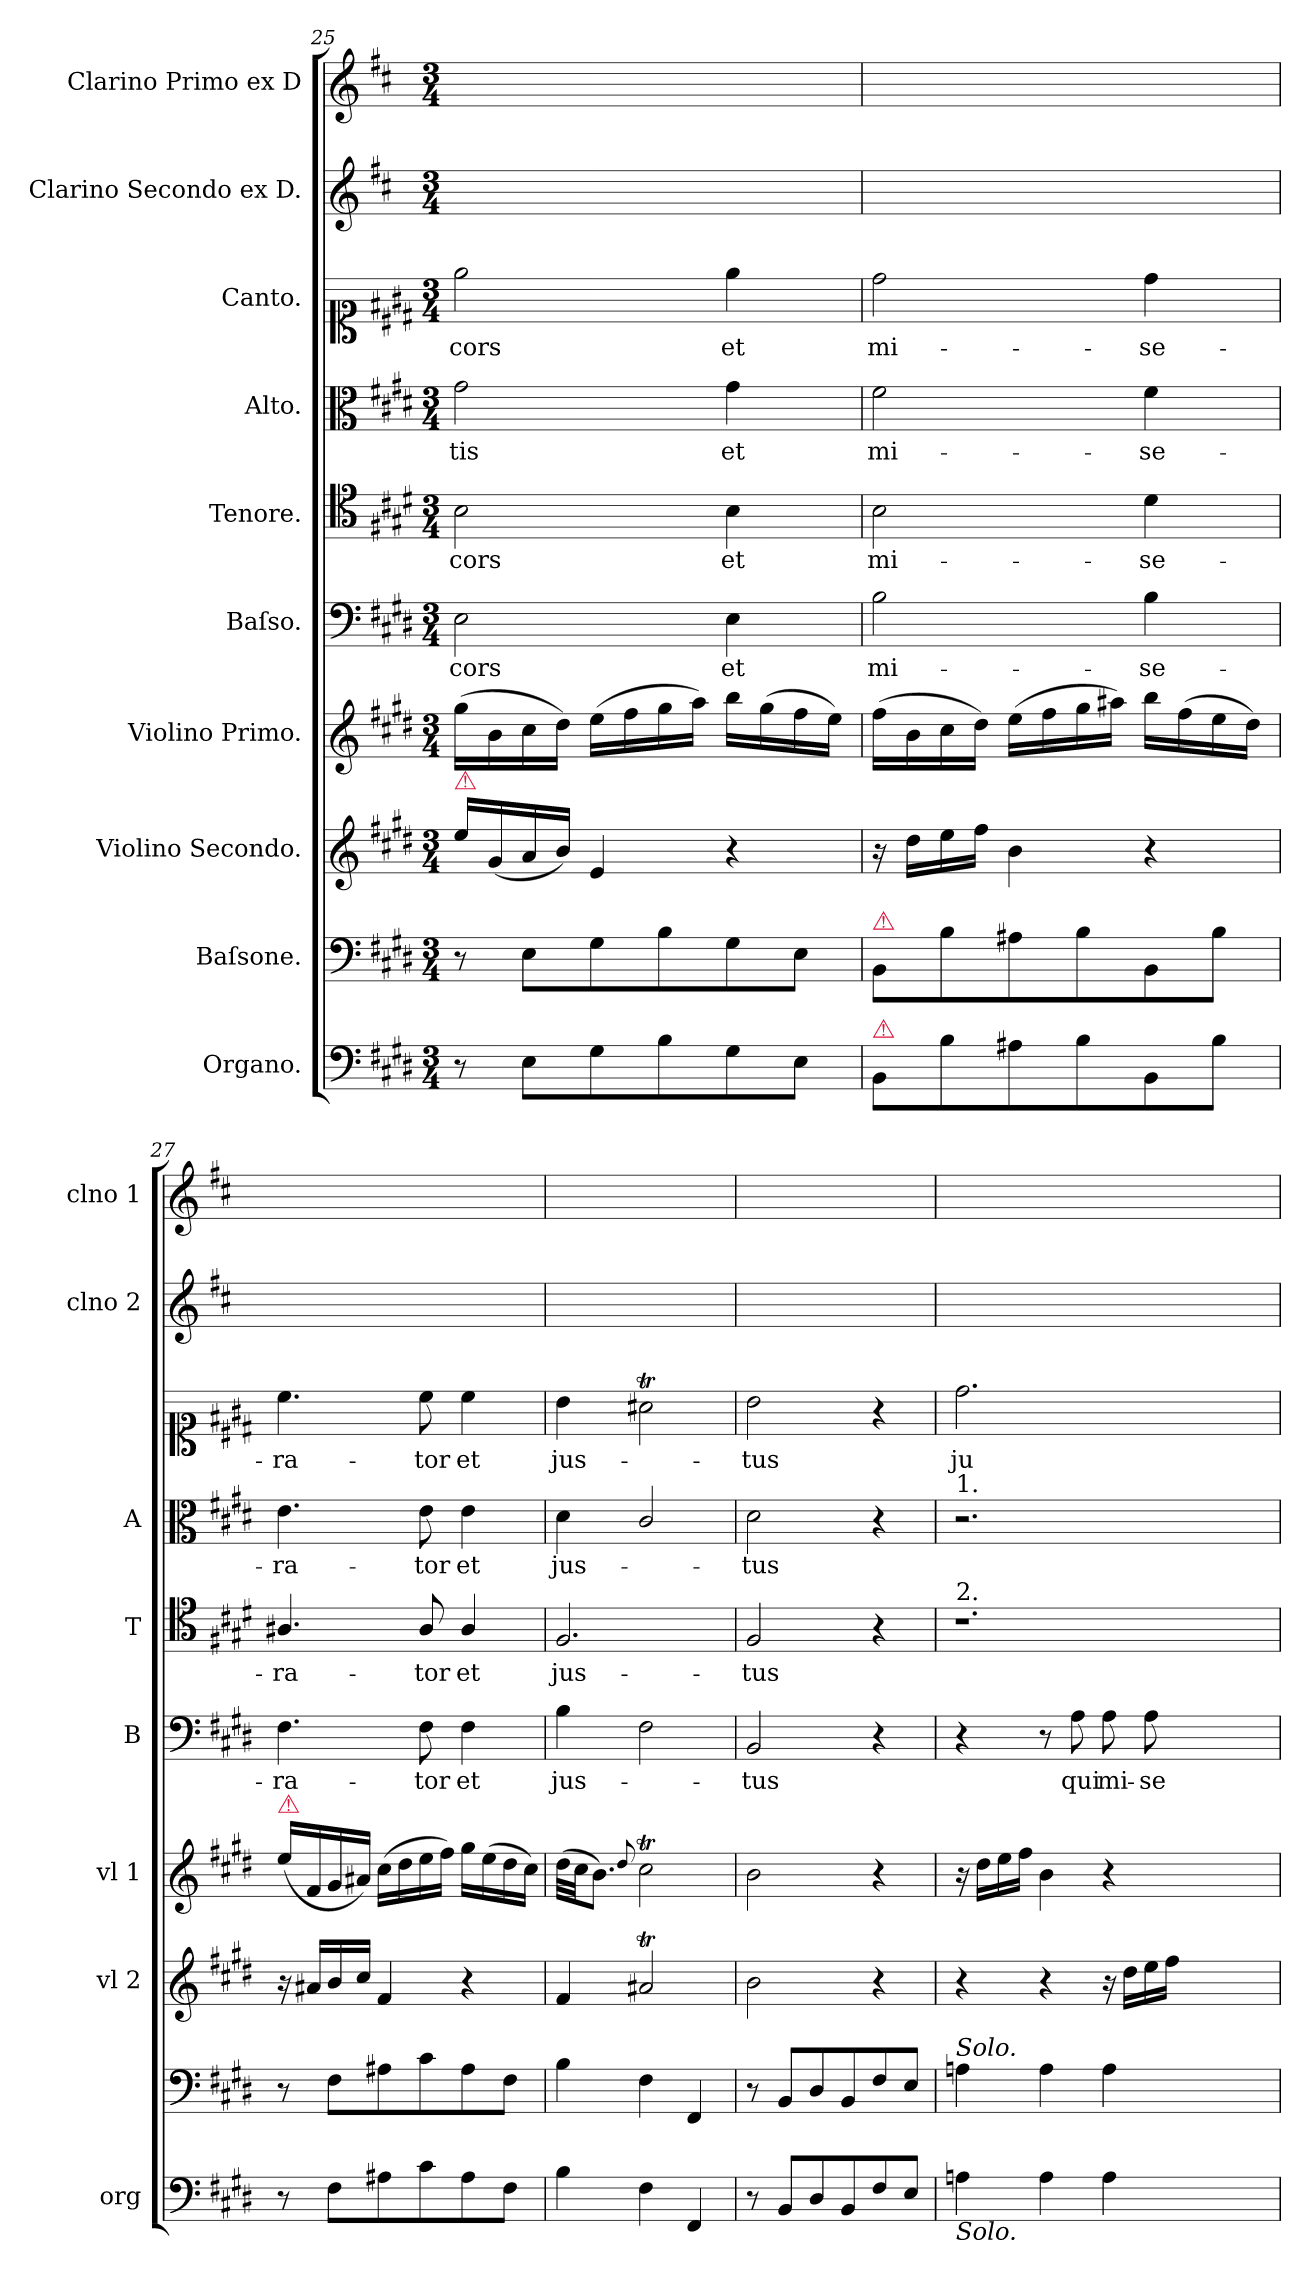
**kern	**kern	**kern	**dynam	**kern	**dynam	**kern	**text	**kern	**text	**kern	**text	**kern	**text	**kern	**kern
*part10	*part9	*part8	*part8	*part7	*part7	*part6	*part6	*part5	*part5	*part4	*part4	*part3	*part3	*part2	*part1
*staff10	*staff9	*staff8	*staff8	*staff7	*staff7	*staff6	*staff6	*staff5	*staff5	*staff4	*staff4	*staff3	*staff3	*staff2	*staff1
*I"Organo.	*I"Baſsone.	*I"Violino Secondo.	*	*I"Violino Primo.	*	*I"Baſso.	*	*I"Tenore.	*	*I"Alto.	*	*I"Canto.	*	*I"Clarino Secondo ex D.	*I"Clarino Primo ex D
*I'org	*	*I'vl 2	*	*I'vl 1	*	*I'B	*	*I'T	*	*I'A	*	*	*	*I'clno 2	*I'clno 1
*clefF4	*clefF4	*clefG2	*	*clefG2	*	*clefF4	*	*clefC4	*	*clefC3	*	*clefC1	*	*clefG2	*clefG2
*	*	*	*	*	*	*	*	*	*	*	*	*	*	*ITrd-1c-2	*ITrd-1c-2
*k[f#c#g#d#]	*k[f#c#g#d#]	*k[f#c#g#d#]	*	*k[f#c#g#d#]	*	*k[f#c#g#d#]	*	*k[f#c#g#d#]	*	*k[f#c#g#d#]	*	*k[f#c#g#d#]	*	*k[f#c#g#d#]	*k[f#c#g#d#]
*E:	*E:	*E:	*	*E:	*	*E:	*	*E:	*	*E:	*	*E:	*	*E:	*E:
*M3/4	*M3/4	*M3/4	*	*M3/4	*	*M3/4	*	*M3/4	*	*M3/4	*	*M3/4	*	*M3/4	*M3/4
=25	=25	=25	=25	=25	=25	=25	=25	=25	=25	=25	=25	=25	=25	=25	=25
!	!	!LO:TX:a:color=crimson:t=⚠	!	!	!	!	!	!	!	!	!	!	!	!	!
8r	8r	16ee\LL	.	(16gg#\LL	.	2E\	-cors	2B\	-cors	2g#\	-tis	2ee\	cors	2.ryy	2.ryy
.	.	(16g#/	.	16b\	.	.	.	.	.	.	.	.	.	.	.
8E\L	8E\L	16a/	.	16cc#\	.	.	.	.	.	.	.	.	.	.	.
.	.	16b/JJ)	.	16dd#\JJ)	.	.	.	.	.	.	.	.	.	.	.
8G#\	8G#\	4e/	.	(16ee\LL	.	.	.	.	.	.	.	.	.	.	.
.	.	.	.	16ff#\	.	.	.	.	.	.	.	.	.	.	.
8B\	8B\	.	.	16gg#\	.	.	.	.	.	.	.	.	.	.	.
.	.	.	.	16aa\JJ)	.	.	.	.	.	.	.	.	.	.	.
8G#\	8G#\	4r	.	16bb\LL	.	4E\	et	4B\	et	4g#\	et	4ee\	et	.	.
.	.	.	.	(16gg#\	.	.	.	.	.	.	.	.	.	.	.
8E\J	8E\J	.	.	16ff#\	.	.	.	.	.	.	.	.	.	.	.
.	.	.	.	16ee\JJ)	.	.	.	.	.	.	.	.	.	.	.
=26	=26	=26	=26	=26	=26	=26	=26	=26	=26	=26	=26	=26	=26	=26	=26
!	!LO:TX:a:color=crimson:t=⚠	!	!	!	!	!	!	!	!	!	!	!	!	!	!
!LO:TX:a:color=crimson:t=⚠	!	!	!	!	!	!	!	!	!	!	!	!	!	!	!
8BB/L	8BB/L	16r	.	(16ff#\LL	.	2B\	mi-	2B\	mi-	2f#\	mi-	2dd#\	mi-	2.ryy	2.ryy
.	.	16dd#\LL	.	16b\	.	.	.	.	.	.	.	.	.	.	.
8B\	8B\	16ee\	.	16cc#\	.	.	.	.	.	.	.	.	.	.	.
.	.	16ff#\JJ	.	16dd#\JJ)	.	.	.	.	.	.	.	.	.	.	.
8A#X\	8A#X\	4b\	.	(16ee\LL	.	.	.	.	.	.	.	.	.	.	.
.	.	.	.	16ff#\	.	.	.	.	.	.	.	.	.	.	.
8B\	8B\	.	.	16gg#\	.	.	.	.	.	.	.	.	.	.	.
.	.	.	.	16aa#X\JJ)	.	.	.	.	.	.	.	.	.	.	.
8BB/	8BB/	4r	.	16bb\LL	.	4B\	-se-	4d#\	-se-	4f#\	-se-	4dd#\	-se-	.	.
.	.	.	.	(16ff#\	.	.	.	.	.	.	.	.	.	.	.
8B\J	8B\J	.	.	16ee\	.	.	.	.	.	.	.	.	.	.	.
.	.	.	.	16dd#\JJ)	.	.	.	.	.	.	.	.	.	.	.
=27	=27	=27	=27	=27	=27	=27	=27	=27	=27	=27	=27	=27	=27	=27	=27
!	!	!	!	!LO:TX:a:color=crimson:t=⚠	!	!	!	!	!	!	!	!	!	!	!
8r	8r	16r	.	(16ee\LL	.	4.F#\	-ra-	4.A#X/	-ra-	4.e\	-ra-	4.cc#\	-ra-	2.ryy	2.ryy
.	.	16a#X/LL	.	16f#/	.	.	.	.	.	.	.	.	.	.	.
8F#\L	8F#\L	16b/	.	16g#/	.	.	.	.	.	.	.	.	.	.	.
.	.	16cc#/JJ	.	16a#X/JJ)	.	.	.	.	.	.	.	.	.	.	.
8A#X\	8A#X\	4f#/	.	(16cc#\LL	.	.	.	.	.	.	.	.	.	.	.
.	.	.	.	16dd#\	.	.	.	.	.	.	.	.	.	.	.
8c#\	8c#\	.	.	16ee\	.	8F#\	-tor	8A#/	-tor	8e\	-tor	8cc#\	-tor	.	.
.	.	.	.	16ff#\JJ)	.	.	.	.	.	.	.	.	.	.	.
8A#\	8A#\	4r	.	16gg#\LL	.	4F#\	et	4A#/	et	4e\	et	4cc#\	et	.	.
.	.	.	.	(16ee\	.	.	.	.	.	.	.	.	.	.	.
8F#\J	8F#\J	.	.	16dd#\	.	.	.	.	.	.	.	.	.	.	.
.	.	.	.	16cc#\JJ)	.	.	.	.	.	.	.	.	.	.	.
=28	=28	=28	=28	=28	=28	=28	=28	=28	=28	=28	=28	=28	=28	=28	=28
4B\	4B\	4f#/	.	(32dd#\LLL	.	4B\	jus-	2.F#/	jus-	4d#\	jus-	4b\	jus-	2.ryy	2.ryy
.	.	.	.	32cc#\JJ	.	.	.	.	.	.	.	.	.	.	.
.	.	.	.	8.b\J)	.	.	.	.	.	.	.	.	.	.	.
.	.	.	.	8qqdd#/	.	.	.	.	.	.	.	.	.	.	.
4F#\	4F#\	2a#Xt/	.	2cc#T\	.	2F#\	.	.	.	2c#/	.	2a#Xt\	.	.	.
4FF#/	4FF#/	.	.	.	.	.	.	.	.	.	.	.	.	.	.
=29	=29	=29	=29	=29	=29	=29	=29	=29	=29	=29	=29	=29	=29	=29	=29
8r	8r	2b\	.	2b\	.	2BB/	-tus	2F#/	-tus	2d#\	-tus	2b\	-tus	2.ryy	2.ryy
8BB/L	8BB/L	.	.	.	.	.	.	.	.	.	.	.	.	.	.
8D#/	8D#/	.	.	.	.	.	.	.	.	.	.	.	.	.	.
8BB/	8BB/	.	.	.	.	.	.	.	.	.	.	.	.	.	.
8F#/	8F#/	4r	.	4r	.	4r	.	4r	.	4r	.	4r	.	.	.
8E/J	8E/J	.	.	.	.	.	.	.	.	.	.	.	.	.	.
=30	=30	=30	=30	=30	=30	=30	=30	=30	=30	=30	=30	=30	=30	=30	=30
!	!	!	!	!	!	!	!	!	!	!LO:TX:a:t=1.	!	!	!	!	!
!	!	!	!	!	!	!	!	!LO:TX:a:t=2.	!	!	!	!	!	!	!
!	!LO:TX:a:i:t=Solo.	!	!	!	!	!	!	!	!	!	!	!	!	!	!
!LO:TX:b:i:t=Solo.	!	!	!	!	!	!	!	!	!	!	!	!	!	!	!
4An\	4An\	4r	.	16r	.	4r	.	1.r	.	2.r	.	2.dd#\	ju-	2.ryy	2.ryy
.	.	.	.	16dd#\LL	pia	.	.	.	.	.	.	.	.	.	.
.	.	.	.	16ee\	.	.	.	.	.	.	.	.	.	.	.
.	.	.	.	16ff#\JJ	.	.	.	.	.	.	.	.	.	.	.
4A\	4A\	4r	.	4b\	.	8r	.	.	.	.	.	.	.	.	.
.	.	.	.	.	.	8A\	qui	.	.	.	.	.	.	.	.
4A\	4A\	16r	.	4r	.	8A\	mi-	.	.	.	.	.	.	.	.
.	.	16dd#\LL	.	.	.	.	.	.	.	.	.	.	.	.	.
.	.	16ee\	pia	.	.	8A\	-se-	.	.	.	.	.	.	.	.
.	.	16ff#\JJ	.	.	.	.	.	.	.	.	.	.	.	.	.
2.ryy	2.ryy	2.ryy	.	2.ryy	.	2.ryy	.	.	.	2.ryy	.	2.ryy	.	2.ryy	2.ryy
=	=	=	=	=	=	=	=	=	=	=	=	=	=	=	=
*-	*-	*-	*-	*-	*-	*-	*-	*-	*-	*-	*-	*-	*-	*-	*-
